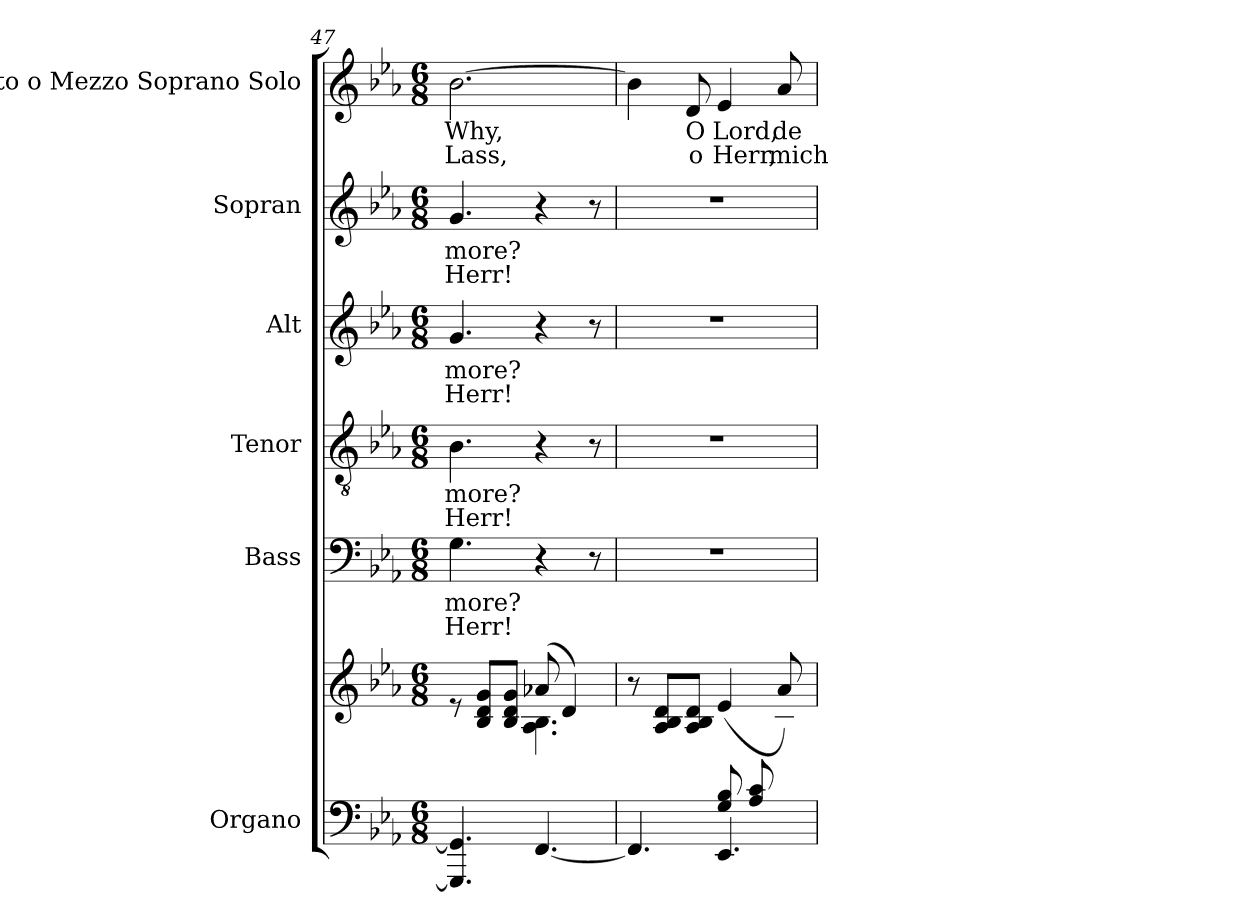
**kern	**kern	**kern	**text	**text	**kern	**text	**text	**kern	**text	**text	**kern	**text	**text	**kern	**text	**text
*part6	*part6	*part5	*part5	*part5	*part4	*part4	*part4	*part3	*part3	*part3	*part2	*part2	*part2	*part1	*part1	*part1
*staff7	*staff6	*staff5	*staff5	*staff5	*staff4	*staff4	*staff4	*staff3	*staff3	*staff3	*staff2	*staff2	*staff2	*staff1	*staff1	*staff1
*I"Organo	*	*I"Bass	*	*	*I"Tenor	*	*	*I"Alt	*	*	*I"Sopran	*	*	*I"Alto o Mezzo Soprano Solo	*	*
*	*	*I'B	*	*	*I'T	*	*	*I'A	*	*	*I'S	*	*	*I'S o l o	*	*
*clefF4	*clefG2	*clefF4	*	*	*clefGv2	*	*	*clefG2	*	*	*clefG2	*	*	*clefG2	*	*
*k[b-e-a-]	*k[b-e-a-]	*k[b-e-a-]	*	*	*k[b-e-a-]	*	*	*k[b-e-a-]	*	*	*k[b-e-a-]	*	*	*k[b-e-a-]	*	*
*E-:	*E-:	*E-:	*	*	*E-:	*	*	*E-:	*	*	*E-:	*	*	*E-:	*	*
*M6/8	*M6/8	*M6/8	*	*	*M6/8	*	*	*M6/8	*	*	*M6/8	*	*	*M6/8	*	*
=47	=47	=47	=47	=47	=47	=47	=47	=47	=47	=47	=47	=47	=47	=47	=47	=47
*	*^	*	*	*	*	*	*	*	*	*	*	*	*	*	*	*
!	!	!	!	!LO:LY:b	!LO:LY:b	!	!LO:LY:b	!LO:LY:b	!	!LO:LY:b	!LO:LY:b	!	!LO:LY:b	!LO:LY:b	!	!LO:LY:b	!LO:LY:b
4.GGG/] 4.GG/]	8re	4.ryy	4.G\	more?	Herr!	4.B-\	more?	Herr!	4.g/	more?	Herr!	4.g/	more?	Herr!	[2.b-\	Why,	Lass,
.	8B-/ 8d/ 8g/L	.	.	.	.	.	.	.	.	.	.	.	.	.	.	.	.
.	8B-/ 8d/ 8g/J	.	.	.	.	.	.	.	.	.	.	.	.	.	.	.	.
[4.FF/	(>8a-X/	4.A-\ 4.B-\	4r	.	.	4r	.	.	4r	.	.	4r	.	.	.	.	.
.	4d/)	.	.	.	.	.	.	.	.	.	.	.	.	.	.	.	.
.	.	.	8r	.	.	8r	.	.	8r	.	.	8r	.	.	.	.	.
=48	=48	=48	=48	=48	=48	=48	=48	=48	=48	=48	=48	=48	=48	=48	=48	=48	=48
*^	*	*	*	*	*	*	*	*	*	*	*	*	*	*	*	*	*
4.FF/]	4.ryy	8r	8ryy	2.r	.	.	2.r	.	.	2.r	.	.	2.r	.	.	4b-\]	.	.
*	*	*v	*v	*	*	*	*	*	*	*	*	*	*	*	*	*	*	*
.	.	8A-/ 8B-/ 8d/L	.	.	.	.	.	.	.	.	.	.	.	.	.	.	.
!	!	!	!	!	!	!	!	!	!	!	!	!	!	!	!	!LO:LY:b	!LO:LY:b
.	.	8A-/ 8B-/ 8d/J	.	.	.	.	.	.	.	.	.	.	.	.	8d/	O	o
!	!	!	!	!	!	!	!	!	!	!	!	!	!	!	!	!LO:LY:b	!LO:LY:b
4.EE-/	8G/ 8B-/L	(>4e-/	.	.	.	.	.	.	.	.	.	.	.	.	4e-/	Lord,	Herr,
.	8A-/ 8c/	.	.	.	.	.	.	.	.	.	.	.	.	.	.	.	.
*	*	*^	*	*	*	*	*	*	*	*	*	*	*	*	*	*	*
!	!	!	!	!	!	!	!	!	!	!	!	!	!	!	!	!	!LO:LY:b	!LO:LY:b
.	8ryy	8a-/)	8c\ 8e-\J	.	.	.	.	.	.	.	.	.	.	.	.	8a-/	de-	mich
*v	*v	*	*	*	*	*	*	*	*	*	*	*	*	*	*	*	*	*
*	*v	*v	*	*	*	*	*	*	*	*	*	*	*	*	*	*	*
=	=	=	=	=	=	=	=	=	=	=	=	=	=	=	=	=
*-	*-	*-	*-	*-	*-	*-	*-	*-	*-	*-	*-	*-	*-	*-	*-	*-
